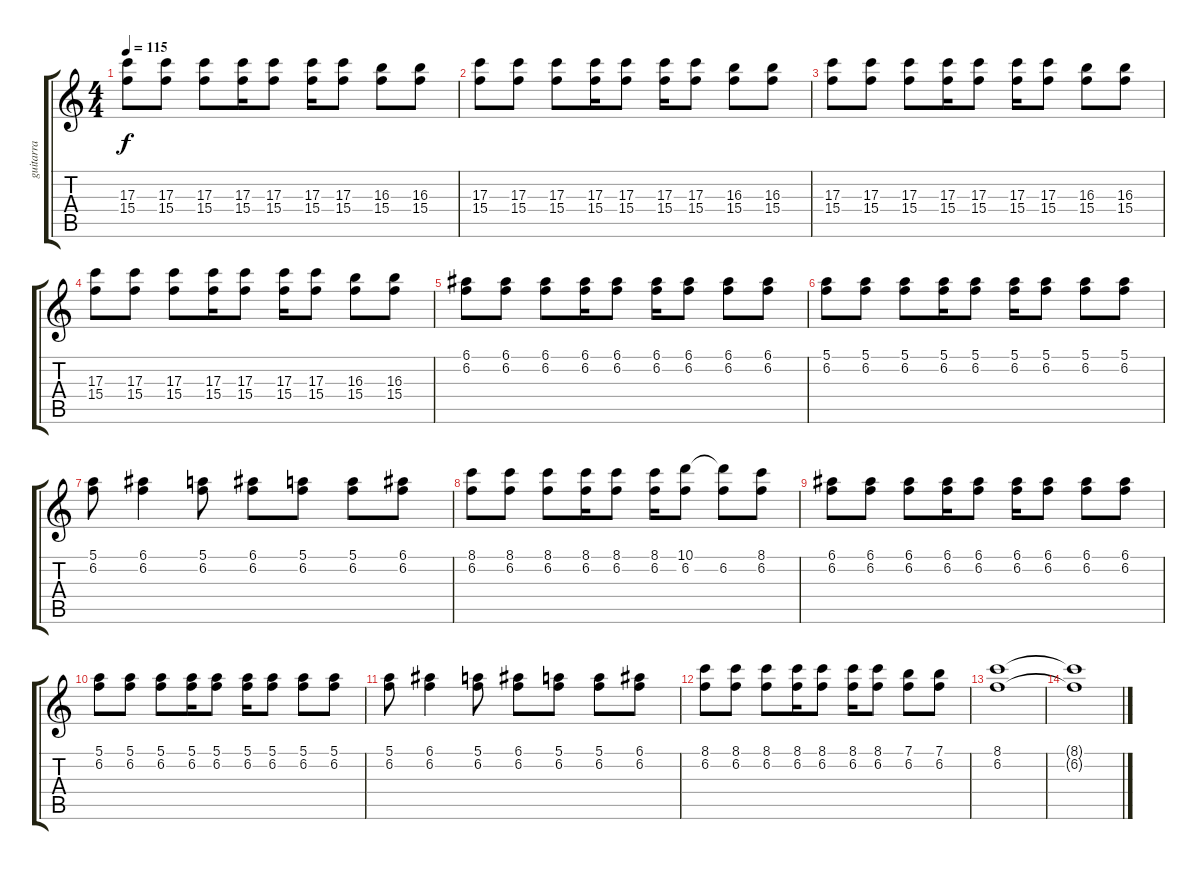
\track ("guitarra" "guitarra") {instrument distortionguitar}
\staff {score tabs}
\tuning (E4 B3 G3 D3 A2 E2) {hide}
\ts (4 4)
\tempo 115
\clef g2
\ks c
(17.3 15.4).8{dy f} (17.3 15.4).8 (17.3 15.4).8 (17.3 15.4).16 (17.3 15.4).8 (17.3 15.4).16 (17.3 15.4).8 (16.3 15.4).8 (16.3 15.4).8 |
(17.3 15.4).8 (17.3 15.4).8 (17.3 15.4).8 (17.3 15.4).16 (17.3 15.4).8 (17.3 15.4).16 (17.3 15.4).8 (16.3 15.4).8 (16.3 15.4).8 |
(17.3 15.4).8 (17.3 15.4).8 (17.3 15.4).8 (17.3 15.4).16 (17.3 15.4).8 (17.3 15.4).16 (17.3 15.4).8 (16.3 15.4).8 (16.3 15.4).8 |
(17.3 15.4).8 (17.3 15.4).8 (17.3 15.4).8 (17.3 15.4).16 (17.3 15.4).8 (17.3 15.4).16 (17.3 15.4).8 (16.3 15.4).8 (16.3 15.4).8 |
(6.1 6.2).8 (6.1 6.2).8 (6.1 6.2).8 (6.1 6.2).16 (6.1 6.2).8 (6.1 6.2).16 (6.1 6.2).8 (6.1 6.2).8 (6.1 6.2).8 |
(5.1 6.2).8 (5.1 6.2).8 (5.1 6.2).8 (5.1 6.2).16 (5.1 6.2).8 (5.1 6.2).16 (5.1 6.2).8 (5.1 6.2).8 (5.1 6.2).8 |
(5.1 6.2).8 (6.1 6.2).4 (5.1 6.2).8 (6.1 6.2).8 (5.1 6.2).8 (5.1 6.2).8 (6.1 6.2).8 |
(8.1 6.2).8 (8.1 6.2).8 (8.1 6.2).8 (8.1 6.2).16 (8.1 6.2).8 (8.1 6.2).16 (10.1 6.2).8 (10.1{t} 6.2).8 (8.1 6.2).8 |
(6.1 6.2).8 (6.1 6.2).8 (6.1 6.2).8 (6.1 6.2).16 (6.1 6.2).8 (6.1 6.2).16 (6.1 6.2).8 (6.1 6.2).8 (6.1 6.2).8 |
(5.1 6.2).8 (5.1 6.2).8 (5.1 6.2).8 (5.1 6.2).16 (5.1 6.2).8 (5.1 6.2).16 (5.1 6.2).8 (5.1 6.2).8 (5.1 6.2).8 |
(5.1 6.2).8 (6.1 6.2).4 (5.1 6.2).8 (6.1 6.2).8 (5.1 6.2).8 (5.1 6.2).8 (6.1 6.2).8 |
(8.1 6.2).8 (8.1 6.2).8 (8.1 6.2).8 (8.1 6.2).16 (8.1 6.2).8 (8.1 6.2).16 (8.1 6.2).8 (7.1 6.2).8 (7.1 6.2).8 |
(8.1 6.2).1{volume 0} |
(8.1{t} 6.2{t}).1
